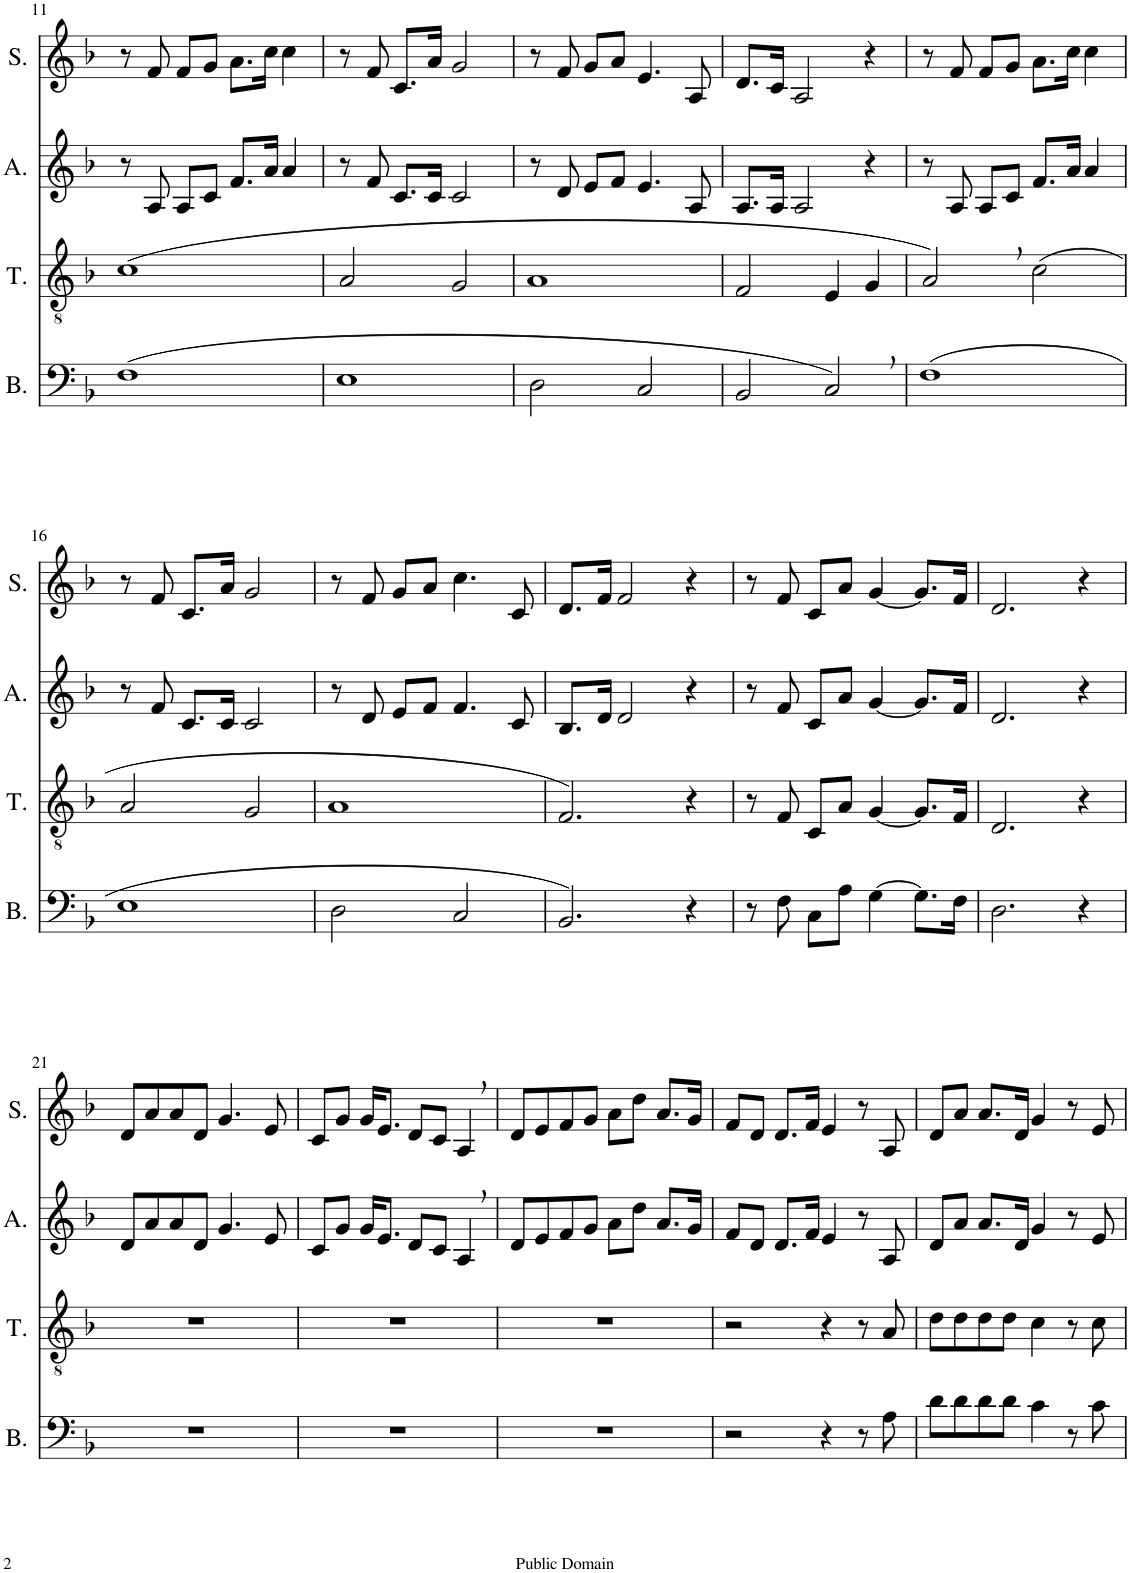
**kern	**kern	**kern	**kern
*part4	*part3	*part2	*part1
*staff4	*staff3	*staff2	*staff1
*I"Bass	*I"Tenor	*I"Alto	*I"Soprano
*I'B.	*I'T.	*I'A.	*I'S.
!!LO:PB:g=z
*clefF4	*clefGv2	*clefG2	*clefG2
*k[b-]	*k[b-]	*k[b-]	*k[b-]
*M4/4	*M4/4	*M4/4	*M4/4
*met(c)	*met(c)	*met(c)	*met(c)
=11	=11	=11	=11
(1F	(1c	8r	8r
.	.	8A/	8f/
.	.	8A/L	8f/L
.	.	8c/J	8g/J
.	.	8.f/L	8.a\L
.	.	16a/Jk	16cc\Jk
.	.	4a/	4cc\
=12	=12	=12	=12
1E	2A/	8r	8r
.	.	8f/	8f/
.	.	8.c/L	8.c/L
.	.	16c/Jk	16a/Jk
.	2G/	2c/	2g/
=13	=13	=13	=13
2D\	1A	8r	8r
.	.	8d/	8f/
.	.	8e/L	8g/L
.	.	8f/J	8a/J
2C/	.	4.e/	4.e/
.	.	8A/	8A/
=14	=14	=14	=14
2BB-/	2F/	8.A/L	8.d/L
.	.	16A/Jk	16c/Jk
.	.	2A/	2A/
2C,/)	4E/	.	.
.	4G/	4r	4r
=15	=15	=15	=15
(1F	2A,/)	8r	8r
.	.	8A/	8f/
.	.	8A/L	8f/L
.	.	8c/J	8g/J
.	(2c\	8.f/L	8.a\L
.	.	16a/Jk	16cc\Jk
.	.	4a/	4cc\
!!LO:LB:g=z
=16	=16	=16	=16
1E	2A/	8r	8r
.	.	8f/	8f/
.	.	8.c/L	8.c/L
.	.	16c/Jk	16a/Jk
.	2G/	2c/	2g/
=17	=17	=17	=17
2D\	1A	8r	8r
.	.	8d/	8f/
.	.	8e/L	8g/L
.	.	8f/J	8a/J
2C/	.	4.f/	4.cc\
.	.	8c/	8c/
=18	=18	=18	=18
2.BB-/)	2.F/)	8.B-/L	8.d/L
.	.	16d/Jk	16f/Jk
.	.	2d/	2f/
4r	4r	4r	4r
=19	=19	=19	=19
8r	8r	8r	8r
8F\	8F/	8f/	8f/
8C\L	8C/L	8c/L	8c/L
8A\J	8A/J	8a/J	8a/J
[4G\	[4G/	[4g/	[4g/
8.G\L]	8.G/L]	8.g/L]	8.g/L]
16F\Jk	16F/Jk	16f/Jk	16f/Jk
=20	=20	=20	=20
2.D\	2.D/	2.d/	2.d/
4r	4r	4r	4r
!!LO:LB:g=z
=21	=21	=21	=21
1r	1r	8d/L	8d/L
.	.	8a/	8a/
.	.	8a/	8a/
.	.	8d/J	8d/J
.	.	4.g/	4.g/
.	.	8e/	8e/
=22	=22	=22	=22
1r	1r	8c/L	8c/L
.	.	8g/J	8g/J
.	.	16g/KL	16g/KL
.	.	8.e/J	8.e/J
.	.	8d/L	8d/L
.	.	8c/J	8c/J
.	.	4A,/	4A,/
=23	=23	=23	=23
1r	1r	8d/L	8d/L
.	.	8e/	8e/
.	.	8f/	8f/
.	.	8g/J	8g/J
.	.	8a\L	8a\L
.	.	8dd\J	8dd\J
.	.	8.a/L	8.a/L
.	.	16g/Jk	16g/Jk
=24	=24	=24	=24
2r	2r	8f/L	8f/L
.	.	8d/J	8d/J
.	.	8.d/L	8.d/L
.	.	16f/Jk	16f/Jk
4r	4r	4e/	4e/
8r	8r	8r	8r
8A\	8A/	8A/	8A/
=25	=25	=25	=25
8d\L	8d\L	8d/L	8d/L
8d\	8d\	8a/J	8a/J
8d\	8d\	8.a/L	8.a/L
8d\J	8d\J	.	.
.	.	16d/Jk	16d/Jk
4c\	4c\	4g/	4g/
8r	8r	8r	8r
8c\	8c\	8e/	8e/
=	=	=	=
*-	*-	*-	*-
